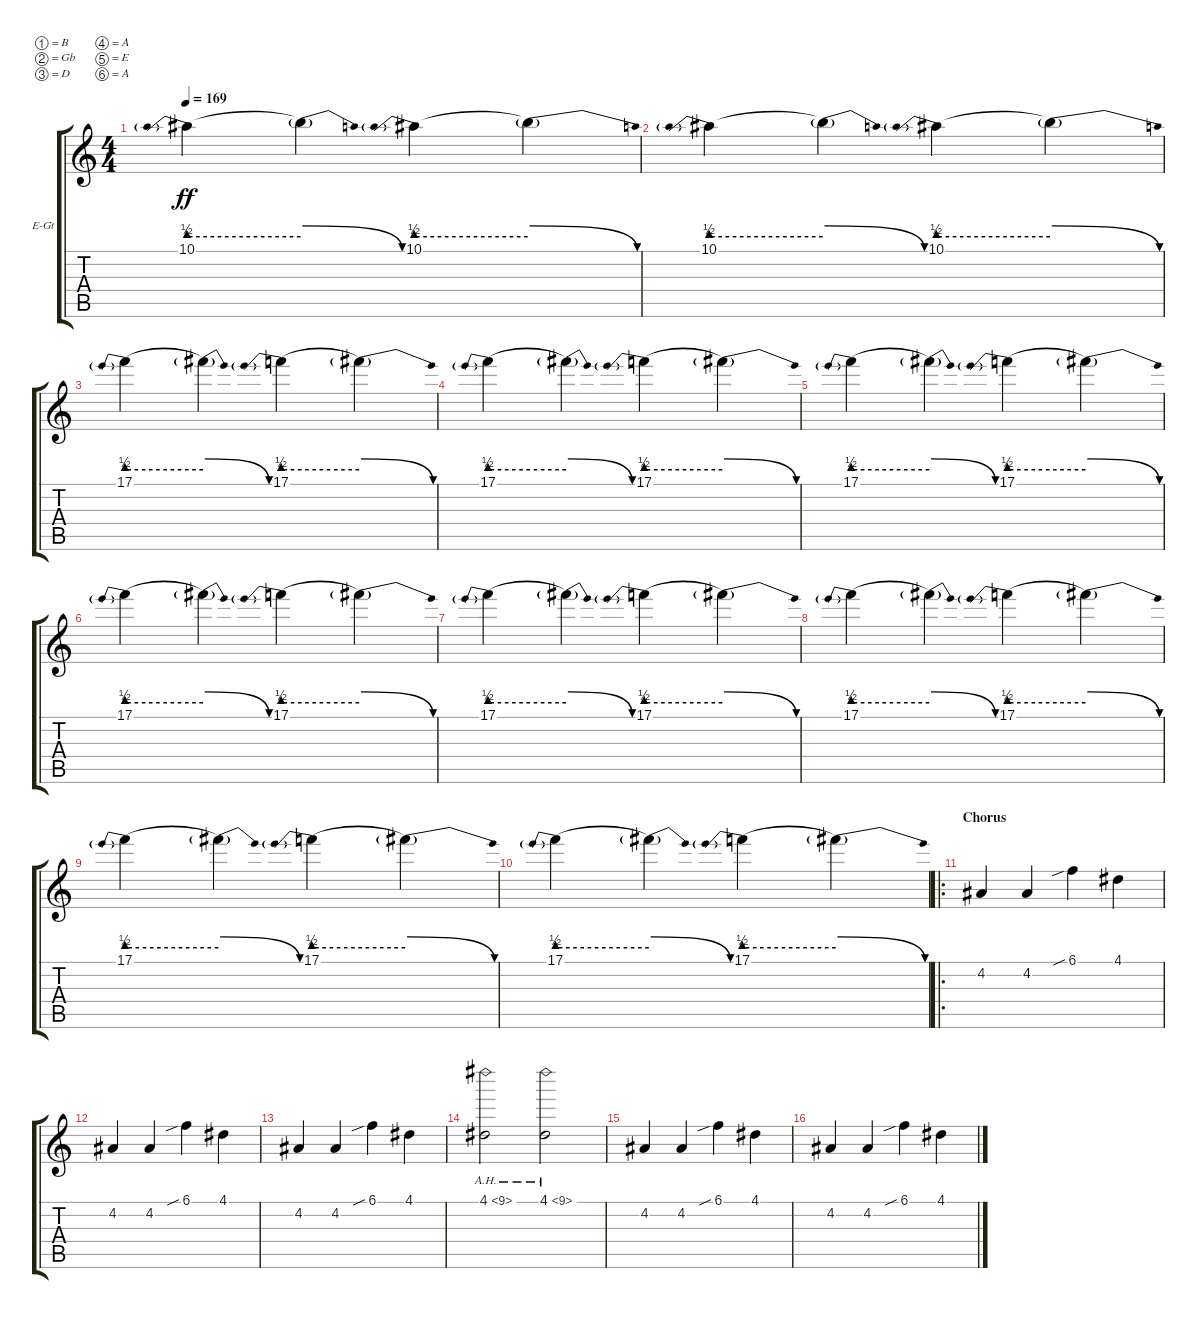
\bracketExtendMode groupsimilarinstruments
\firstSystemTrackNameOrientation horizontal
\otherSystemsTrackNameOrientation horizontal
\track ("Rhythm Guitar" "E-Gt") {instrument distortionguitar}
\staff {score tabs}
\tuning (B3 Gb3 D3 A2 E2 A1)
\ts (4 4)
\tempo 169
\clef g2
\ks c
10.1{be (prebend 0 2 60 2)}.4{dy ff} 10.1{be (release 0 4 15 0) t}.4 10.1{be (prebend 0 2 60 2)}.4 10.1{be (release 0 4 15 0) t}.4 |
10.1{be (prebend 0 2 60 2)}.4 10.1{be (release 0 4 15 0) t}.4 10.1{be (prebend 0 2 60 2)}.4 10.1{be (release 0 4 15 0) t}.4 |
17.1{be (prebend 0 2 60 2)}.4 17.1{be (release 0 4 15 0) t}.4 17.1{be (prebend 0 2 60 2)}.4 17.1{be (release 0 4 15 0) t}.4 |
17.1{be (prebend 0 2 60 2)}.4 17.1{be (release 0 4 15 0) t}.4 17.1{be (prebend 0 2 60 2)}.4 17.1{be (release 0 4 15 0) t}.4 |
17.1{be (prebend 0 2 60 2)}.4 17.1{be (release 0 4 15 0) t}.4 17.1{be (prebend 0 2 60 2)}.4 17.1{be (release 0 4 15 0) t}.4 |
17.1{be (prebend 0 2 60 2)}.4 17.1{be (release 0 4 15 0) t}.4 17.1{be (prebend 0 2 60 2)}.4 17.1{be (release 0 4 15 0) t}.4 |
17.1{be (prebend 0 2 60 2)}.4 17.1{be (release 0 4 15 0) t}.4 17.1{be (prebend 0 2 60 2)}.4 17.1{be (release 0 4 15 0) t}.4 |
17.1{be (prebend 0 2 60 2)}.4 17.1{be (release 0 4 15 0) t}.4 17.1{be (prebend 0 2 60 2)}.4 17.1{be (release 0 4 15 0) t}.4 |
17.1{be (prebend 0 2 60 2)}.4 17.1{be (release 0 4 15 0) t}.4 17.1{be (prebend 0 2 60 2)}.4 17.1{be (release 0 4 15 0) t}.4 |
17.1{be (prebend 0 2 60 2)}.4 17.1{be (release 0 4 15 0) t}.4 17.1{be (prebend 0 2 60 2)}.4 17.1{be (release 0 4 15 0) t}.4 |
\ro
\section ("" "Chorus")
4.2.4 4.2.4 6.1{sib}.4 4.1.4 |
4.2.4 4.2.4 6.1{sib}.4 4.1.4 |
4.2.4 4.2.4 6.1{sib}.4 4.1.4 |
4.1{ah 5}.2 4.1{ah 5}.2 |
4.2.4 4.2.4 6.1{sib}.4 4.1.4 |
4.2.4 4.2.4 6.1{sib}.4 4.1.4
